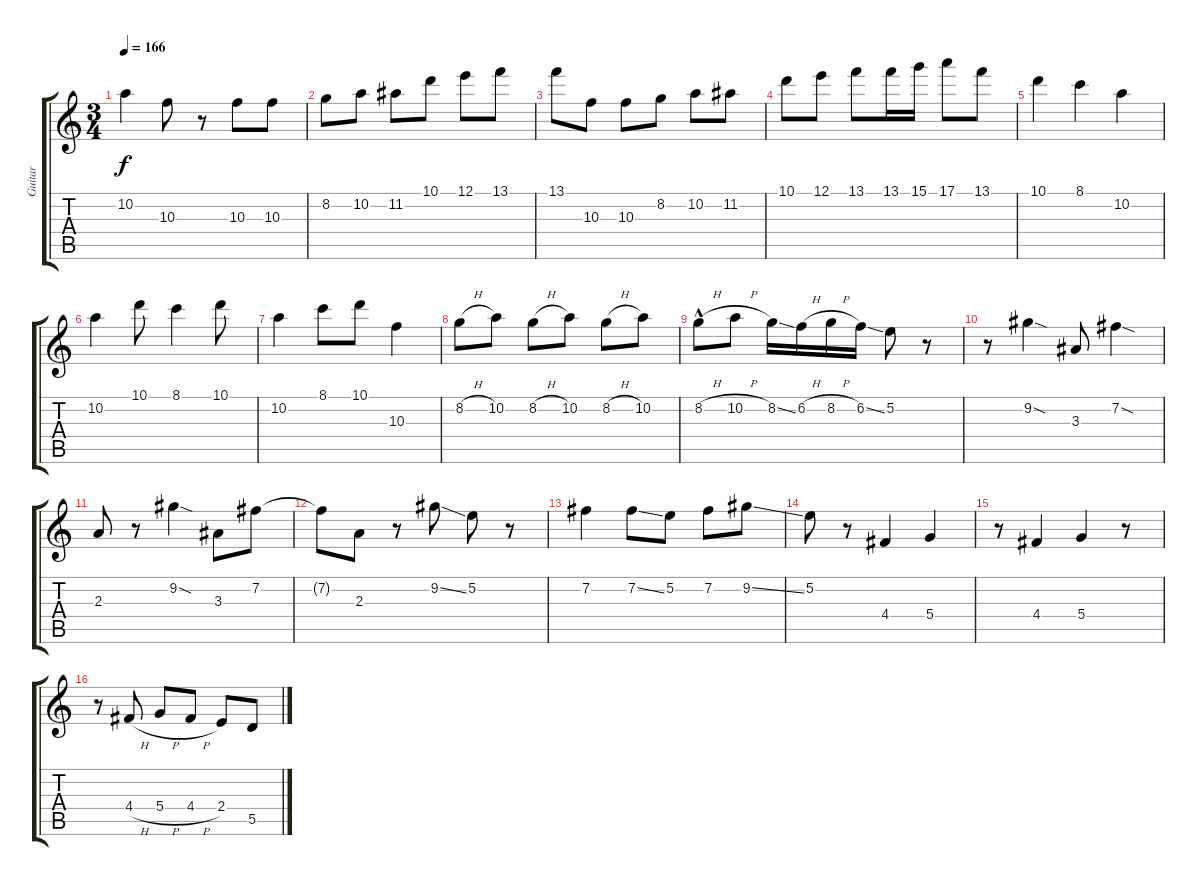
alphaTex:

\track ("Guitar" "Guitar") {instrument overdrivenguitar}
\staff {score tabs}
\tuning (E4 B3 G3 D3 A2 E2) {hide}
\ts (3 4)
\tempo 166
\clef g2
\ks c
10.2.4{dy f} 10.3.8 r.8 10.3.8 10.3.8 |
8.2.8 10.2.8 11.2.8 10.1.8 12.1.8 13.1.8 |
13.1.8 10.3.8 10.3.8 8.2.8 10.2.8 11.2.8 |
10.1.8 12.1.8 13.1.8 13.1.16 15.1.16 17.1.8 13.1.8 |
10.1.4 8.1.4 10.2.4 |
10.2.4 10.1.8 8.1.4 10.1.8 |
10.2.4 8.1.8 10.1.8 10.3.4 |
8.2{h}.8 10.2.8 8.2{h}.8 10.2.8 8.2{h}.8 10.2.8 |
8.2{h hac}.8 10.2{h}.8 8.2{ss}.16 6.2{h}.16 8.2{h}.16 6.2{ss}.16 5.2.8 r.8 |
r.8 9.2{sod}.4 3.3.8 7.2{sod}.4 |
2.3.8 r.8 9.2{sod}.4 3.3.8 7.2.8 |
7.2{t}.8 2.3.8 r.8 9.2{ss}.8 5.2.8 r.8 |
7.2.4 7.2{ss}.8 5.2.8 7.2.8 9.2{ss}.8 |
5.2.8 r.8 4.4.4 5.4.4 |
r.8 4.4.4 5.4.4 r.8 |
r.8 4.4{h}.8 5.4{h}.8 4.4{h}.8 2.4.8 5.5{h}.8
